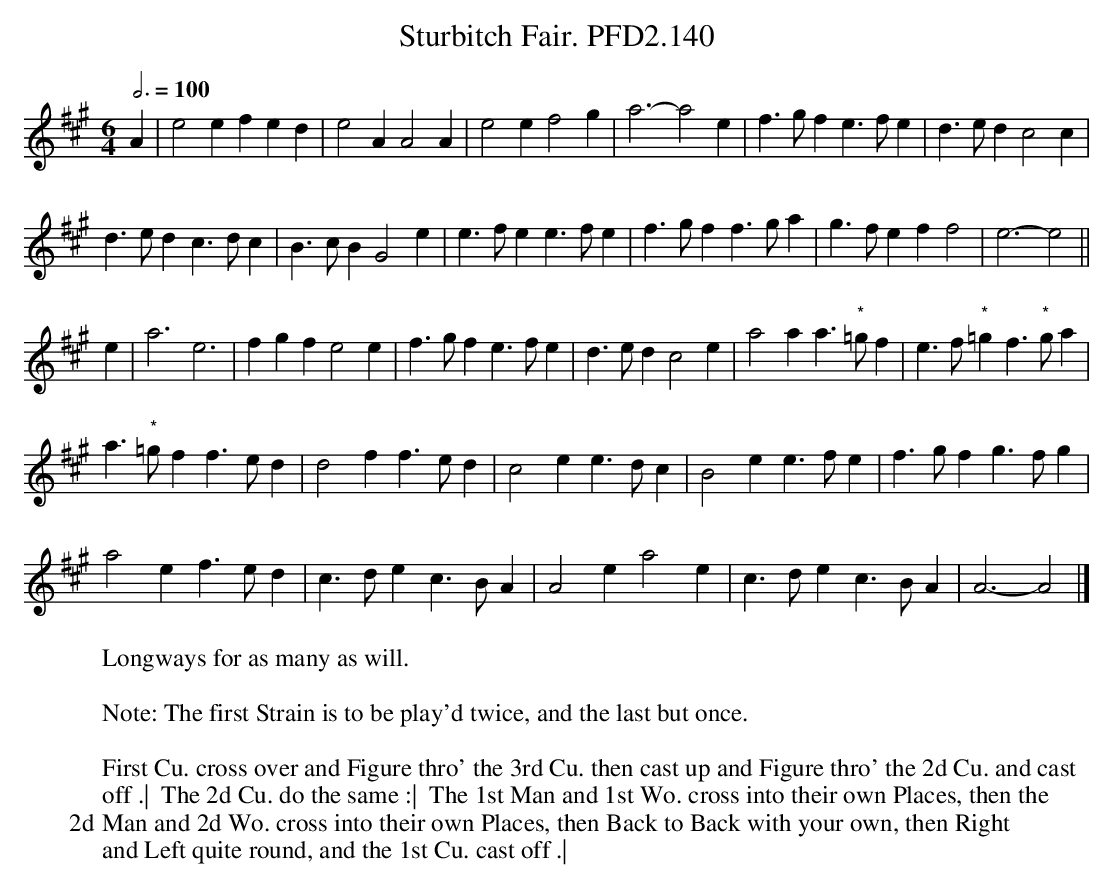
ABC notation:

X:1
T:Sturbitch Fair. PFD2.140
W:Longways for as many as will.
L:1/4
M:6/4
Q:3/4=100
K:A
A|e2efed|e2AA2A|e2ef2g|a3-a2e|f>gfe>fe|d>e dc2c|
d>edc>dc|B>cBG2e|e>fee>fe|f>gff>ga|g>feff2|e3-e2||
e|a3e3|fgfe2e|f>gfe>fe|d>edc2e|a2aa>"*"=gf|e>f "*"=gf>"*"g a|
a>"*"=gff>ed|d2ff>ed|c2ee>dc|B2ee>fe|f>gfg>fg|
a2ef>ed|c>dec>BA|A2ea2e|c>dec>BA|A3-A2 |]
W:
W:Note: The first Strain is to be play'd twice, and the last but once.
W:
W:First Cu. cross over and Figure thro' the 3rd Cu. then cast up and Figure thro' the 2d Cu. and cast
W:off .|  The 2d Cu. do the same :|  The 1st Man and 1st Wo. cross into their own Places, then the
W:2d Man and 2d Wo. cross into their own Places, then Back to Back with your own, then Right
W:and Left quite round, and the 1st Cu. cast off .|
